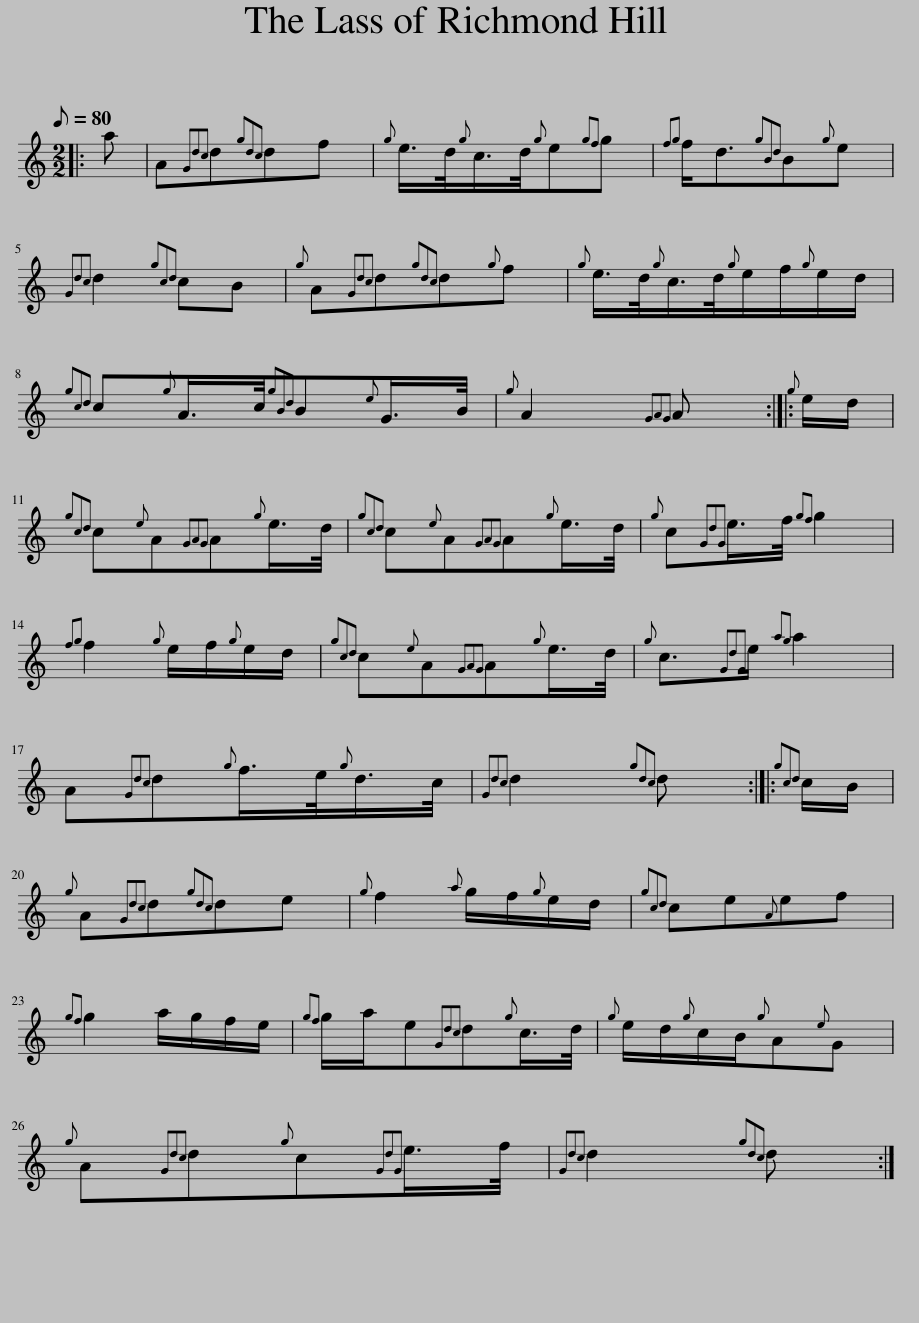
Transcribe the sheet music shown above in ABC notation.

X:1
L:1/8
Q:1/8=80
M:2/2
I:linebreak $
K:C
V:1 treble
V:1
|: a | A{Gdc}d{gdc}df |{g} e/>d/{g}c/>d/{g}e{gf}g |{fg} f<d{gBd}B{g}e |${Gdc} d2{gcd} cB | %5
{g} A{Gdc}d{gdc}d{g}f |{g} e/>d/{g}c/>d/{g}e/f/{g}e/d/ |${gcd} c{g}A/>c/{gBd}B{e}G/>B/ |{g} A2{GAG} A ::{g} e/d/ |$ %10
{gcd} c{e}A{GAG}A{g}e/>d/ |{gcd} c{e}A{GAG}A{g}e/>d/ |{g} c{GdG}e/>f/{gf} g2 |${fg} f2{g} e/f/{g}e/d/ |{gcd} c{e}A{GAG}A{g}e/>d/ | %15
{g} c3/2{GdG}e/{ag} a2 |$ A{Gdc}d{g}f/>e/{g}d/>c/ |{Gdc} d2{gdc} d ::{gcd} c/B/ |${g} A{Gdc}d{gdc}de | %20
{g} f2{a} g/f/{g}e/d/ |{gcd} ce{A}ef |${gf} g2 a/g/f/e/ |{gf} g/a/e{Gdc}d{g}c/>d/ |{g} e/d/{g}c/B/{g}A{e}G |$ %25
{g} A{Gdc}d{g}c{GdG}e/>f/ |{Gdc} d2{gdc} d :| %27
